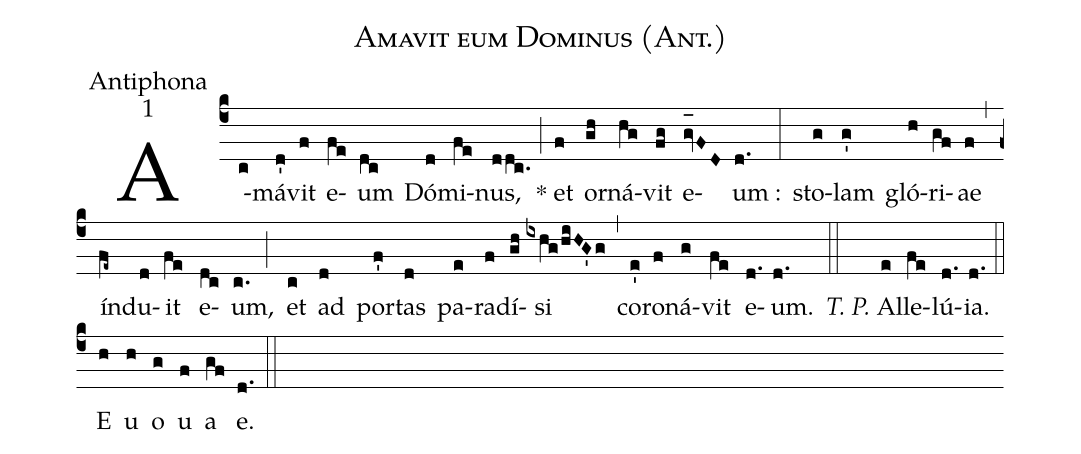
name:Amavit eum Dominus (Ant.);
office-part:Antiphona;
mode:1;
%%
(c4) A(c)má(d')vit(f) e(fe)um(dc) Dó(d)mi(fe)nus,(ddc.) (;) * et(f) or(gh)ná(hg)vit(fg) e(gv_[oh:h]FD)um :(d.) (:) sto(g)lam(g') gló(h)ri(gf)ae(f) (,) ín(fe~)du(d)it(fe) e(dc)um,(c.) (;) et(c) ad(d) por(f')tas(d) pa(e)ra(f)dí(gh)si(ixhg/hiHG'g) (,) co(e')ro(f)ná(g)vit(fe) e(d.)um.(d.) (::) <i>T. P.</i> Al(e)le(fe)lú(d.){ia}.(d.) (::) <eu>E(h) u(h) o(g) u(f) a(gf) e.</eu>(d.) (::)
